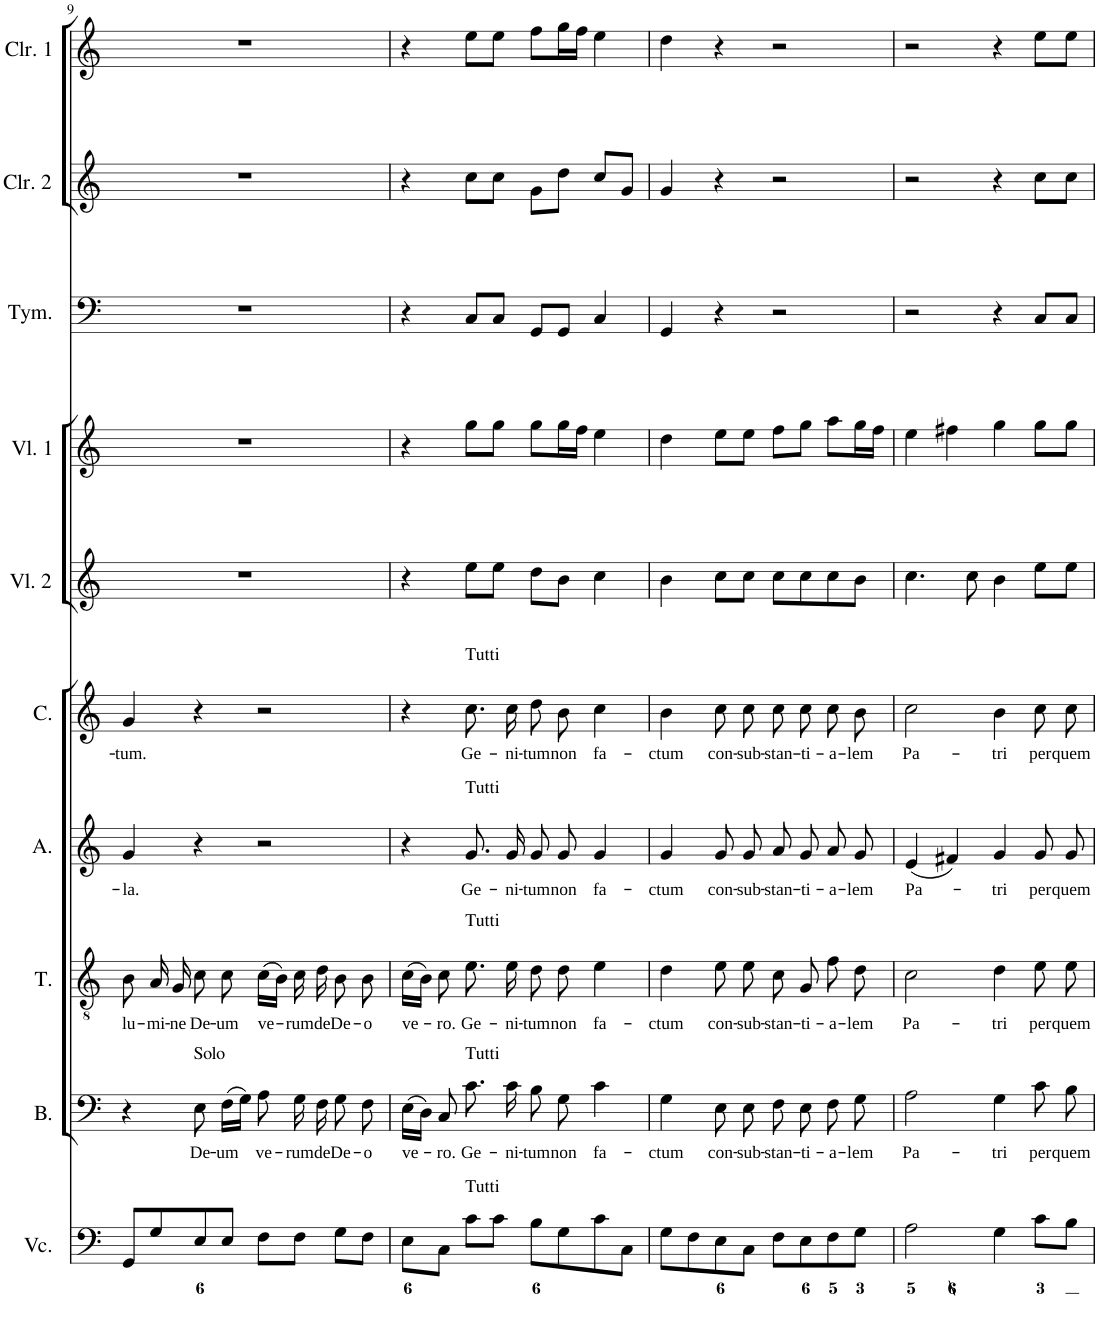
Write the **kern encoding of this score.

**kern	**kern	**text	**kern	**text	**kern	**text	**kern	**text	**kern	**kern	**kern	**kern	**kern
*part10	*part9	*part9	*part8	*part8	*part7	*part7	*part6	*part6	*part5	*part4	*part3	*part2	*part1
*staff10	*staff9	*staff9	*staff8	*staff8	*staff7	*staff7	*staff6	*staff6	*staff5	*staff4	*staff3	*staff2	*staff1
*I"Violoncello	*I"Basso	*	*I"Tenore	*	*I"Alto	*	*I"Canto	*	*I"Violino secondo	*I"Violino primo	*I"Tympani	*I"Clarino secondo	*I"Clarino primo
*I'Vc.	*I'B.	*	*I'T.	*	*I'A.	*	*I'C.	*	*I'Vl. 2	*I'Vl. 1	*I'Tym.	*I'Clr. 2	*I'Clr. 1
!!LO:PB:g=z
*clefF4	*clefF4	*	*clefGv2	*	*clefG2	*	*clefG2	*	*clefG2	*clefG2	*clefF4	*clefG2	*clefG2
*k[]	*k[]	*	*k[]	*	*k[]	*	*k[]	*	*k[]	*k[]	*k[]	*k[]	*k[]
*M4/4	*M4/4	*	*M4/4	*	*M4/4	*	*M4/4	*	*M4/4	*M4/4	*M4/4	*M4/4	*M4/4
*met(c)	*met(c)	*	*met(c)	*	*met(c)	*	*met(c)	*	*met(c)	*met(c)	*met(c)	*met(c)	*met(c)
=9	=9	=9	=9	=9	=9	=9	=9	=9	=9	=9	=9	=9	=9
!	!	!	!	!LO:LY:b	!	!LO:LY:b	!	!LO:LY:b	!	!	!	!	!
8GG/L	4r	.	8B\	lu-	4g/	-la.	4g/	-tum.	1r	1r	1r	1r	1r
!	!	!	!	!LO:LY:b	!	!	!	!	!	!	!	!	!
8G/	.	.	16A/	-mi-	.	.	.	.	.	.	.	.	.
!	!	!	!	!LO:LY:b	!	!	!	!	!	!	!	!	!
.	.	.	16G/	-ne	.	.	.	.	.	.	.	.	.
!	!LO:TX:a:t=Solo	!	!	!	!	!	!	!	!	!	!	!	!
!	!	!LO:LY:b	!	!LO:LY:b	!	!	!	!	!	!	!	!	!
8E/	8E\	De-	8c\	De-	4r	.	4r	.	.	.	.	.	.
!	!	!LO:LY:b	!	!LO:LY:b	!	!	!	!	!	!	!	!	!
8E/J	(16F\LL	-um	8c\	-um	.	.	.	.	.	.	.	.	.
.	16G\JJ)	.	.	.	.	.	.	.	.	.	.	.	.
!	!	!LO:LY:b	!	!LO:LY:b	!	!	!	!	!	!	!	!	!
8F\L	8A\	ve-	(16c\LL	ve-	2r	.	2r	.	.	.	.	.	.
.	.	.	16B\JJ)	.	.	.	.	.	.	.	.	.	.
!	!	!LO:LY:b	!	!LO:LY:b	!	!	!	!	!	!	!	!	!
8F\J	16G\	-rum	16c\	-rum	.	.	.	.	.	.	.	.	.
!	!	!LO:LY:b	!	!LO:LY:b	!	!	!	!	!	!	!	!	!
.	16F\	de	16d\	de	.	.	.	.	.	.	.	.	.
!	!	!LO:LY:b	!	!LO:LY:b	!	!	!	!	!	!	!	!	!
8G\L	8G\	De-	8B\	De-	.	.	.	.	.	.	.	.	.
!	!	!LO:LY:b	!	!LO:LY:b	!	!	!	!	!	!	!	!	!
8F\J	8F\	-o	8B\	-o	.	.	.	.	.	.	.	.	.
=10	=10	=10	=10	=10	=10	=10	=10	=10	=10	=10	=10	=10	=10
!	!	!LO:LY:b	!	!LO:LY:b	!	!	!	!	!	!	!	!	!
8E\L	(16E\LL	ve-	(16c\LL	ve-	4r	.	4r	.	4r	4r	4r	4r	4r
.	16D\JJ)	.	16B\JJ)	.	.	.	.	.	.	.	.	.	.
!	!	!LO:LY:b	!	!LO:LY:b	!	!	!	!	!	!	!	!	!
8C\J	8C/	-ro.	8c\	-ro.	.	.	.	.	.	.	.	.	.
!	!	!	!	!	!	!	!LO:TX:a:t=Tutti	!	!	!	!	!	!
!	!	!	!	!	!LO:TX:a:t=Tutti	!	!	!	!	!	!	!	!
!	!	!	!LO:TX:a:t=Tutti	!	!	!	!	!	!	!	!	!	!
!	!LO:TX:a:t=Tutti	!	!	!	!	!	!	!	!	!	!	!	!
!LO:TX:a:t=Tutti	!	!	!	!	!	!	!	!	!	!	!	!	!
!	!	!LO:LY:b	!	!LO:LY:b	!	!LO:LY:b	!	!LO:LY:b	!	!	!	!	!
8c\L	8.c\	Ge-	8.e\	Ge-	8.g/L	Ge-	8.cc\L	Ge-	8ee\L	8gg\L	8C/L	8cc\L	8ee\L
8c\J	.	.	.	.	.	.	.	.	8ee\J	8gg\J	8C/J	8cc\J	8ee\J
!	!	!LO:LY:b	!	!LO:LY:b	!	!LO:LY:b	!	!LO:LY:b	!	!	!	!	!
.	16c\	-ni-	16e\	-ni-	16g/Jk	-ni-	16cc\Jk	-ni-	.	.	.	.	.
!	!	!LO:LY:b	!	!LO:LY:b	!	!LO:LY:b	!	!LO:LY:b	!	!	!	!	!
8B\L	8B\	-tum	8d\	-tum	8g/L	-tum	8dd\L	-tum	8dd\L	8gg\L	8GG/L	8g\L	8ff\L
!	!	!LO:LY:b	!	!LO:LY:b	!	!LO:LY:b	!	!LO:LY:b	!	!	!	!	!
8G\	8G\	non	8d\	non	8g/J	non	8b\J	non	8b\J	16gg\L	8GG/J	8dd\J	16gg\L
.	.	.	.	.	.	.	.	.	.	16ff\JJ	.	.	16ff\JJ
!	!	!LO:LY:b	!	!LO:LY:b	!	!LO:LY:b	!	!LO:LY:b	!	!	!	!	!
8c\	4c\	fa-	4e\	fa-	4g/	fa-	4cc\	fa-	4cc\	4ee\	4C/	8cc/L	4ee\
8C\J	.	.	.	.	.	.	.	.	.	.	.	8g/J	.
=11	=11	=11	=11	=11	=11	=11	=11	=11	=11	=11	=11	=11	=11
!	!	!LO:LY:b	!	!LO:LY:b	!	!LO:LY:b	!	!LO:LY:b	!	!	!	!	!
8G\L	4G\	-ctum	4d\	-ctum	4g/	-ctum	4b\	-ctum	4b\	4dd\	4GG/	4g/	4dd\
8F\	.	.	.	.	.	.	.	.	.	.	.	.	.
!	!	!LO:LY:b	!	!LO:LY:b	!	!LO:LY:b	!	!LO:LY:b	!	!	!	!	!
8E\	8E\	con-	8e\	con-	8g/L	con-	8cc\L	con-	8cc\L	8ee\L	4r	4r	4r
!	!	!LO:LY:b	!	!LO:LY:b	!	!LO:LY:b	!	!LO:LY:b	!	!	!	!	!
8C\J	8E\	-sub-	8e\	-sub-	8g/J	-sub-	8cc\J	-sub-	8cc\J	8ee\J	.	.	.
!	!	!LO:LY:b	!	!LO:LY:b	!	!LO:LY:b	!	!LO:LY:b	!	!	!	!	!
8F\L	8F\	-stan-	8c\	-stan-	8a/L	-stan-	8cc\L	-stan-	8cc\L	8ff\L	2r	2r	2r
!	!	!LO:LY:b	!	!LO:LY:b	!	!LO:LY:b	!	!LO:LY:b	!	!	!	!	!
8E\	8E\	-ti-	8G/	-ti-	8g/J	-ti-	8cc\J	-ti-	8cc\	8gg\J	.	.	.
!	!	!LO:LY:b	!	!LO:LY:b	!	!LO:LY:b	!	!LO:LY:b	!	!	!	!	!
8F\	8F\	-a-	8f\	-a-	8a/L	-a-	8cc\L	-a-	8cc\	8aa\L	.	.	.
!	!	!LO:LY:b	!	!LO:LY:b	!	!LO:LY:b	!	!LO:LY:b	!	!	!	!	!
8G\J	8G\	-lem	8d\	-lem	8g/J	-lem	8b\J	-lem	8b\J	16gg\L	.	.	.
.	.	.	.	.	.	.	.	.	.	16ff\JJ	.	.	.
=12	=12	=12	=12	=12	=12	=12	=12	=12	=12	=12	=12	=12	=12
!	!	!LO:LY:b	!	!LO:LY:b	!	!LO:LY:b	!	!LO:LY:b	!	!	!	!	!
2A\	2A\	Pa-	2c\	Pa-	(4e/	Pa-	2cc\	Pa-	4.cc\	4ee\	2r	2r	2r
.	.	.	.	.	4f#X/)	.	.	.	.	4ff#X\	.	.	.
.	.	.	.	.	.	.	.	.	8cc\	.	.	.	.
!	!	!LO:LY:b	!	!LO:LY:b	!	!LO:LY:b	!	!LO:LY:b	!	!	!	!	!
4G\	4G\	-tri	4d\	-tri	4g/	-tri	4b\	-tri	4b\	4gg\	4r	4r	4r
!	!	!LO:LY:b	!	!LO:LY:b	!	!LO:LY:b	!	!LO:LY:b	!	!	!	!	!
8c\L	8c\	per	8e\	per	8g/L	per	8cc\L	per	8ee\L	8gg\L	8C/L	8cc\L	8ee\L
!	!	!LO:LY:b	!	!LO:LY:b	!	!LO:LY:b	!	!LO:LY:b	!	!	!	!	!
8B\J	8B\	quem	8e\	quem	8g/J	quem	8cc\J	quem	8ee\J	8gg\J	8C/J	8cc\J	8ee\J
=	=	=	=	=	=	=	=	=	=	=	=	=	=
*-	*-	*-	*-	*-	*-	*-	*-	*-	*-	*-	*-	*-	*-
